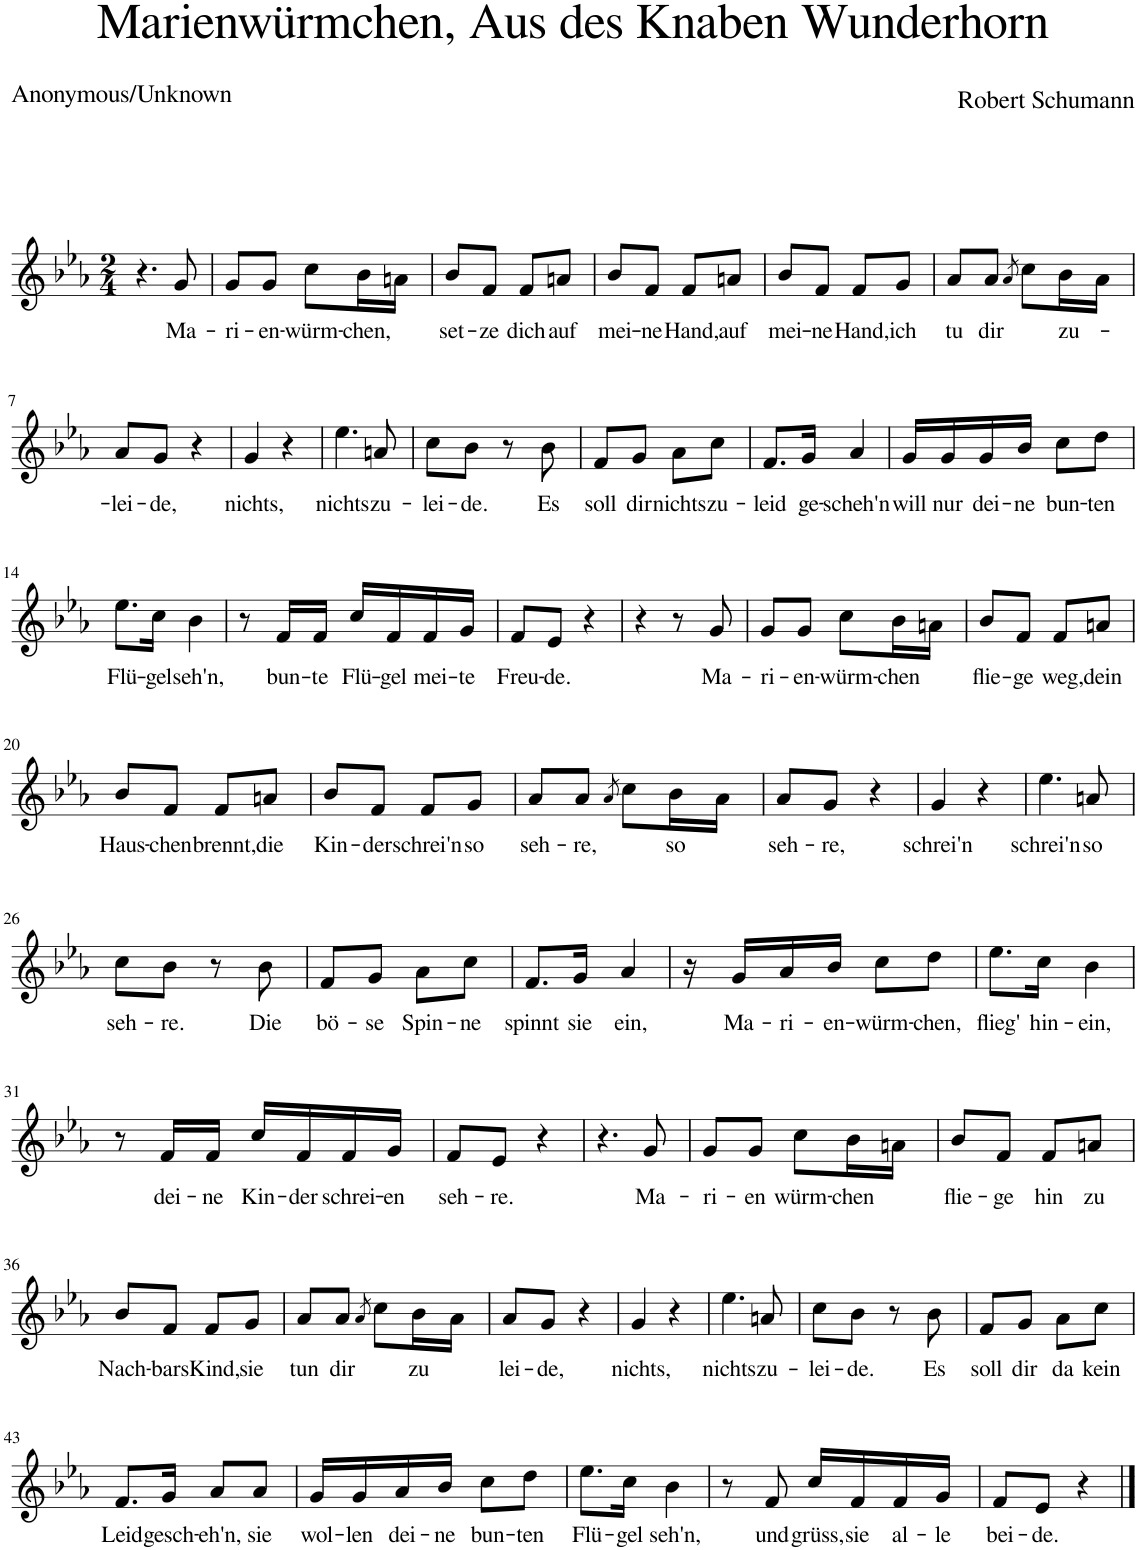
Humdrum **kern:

**kern	**text
*part1	*part1
*staff1	*staff1
*I"Piano	*
*I'Pno	*
*clefG2	*
*k[b-e-a-]	*
*M2/4	*
=1	=1
4.r	.
!	!LO:LY:b
8g/	Ma-
=2	=2
!	!LO:LY:b
8g/L	-ri-
!	!LO:LY:b
8g/J	-en-
!	!LO:LY:b
8cc\L	-würm-
!	!LO:LY:b
16b-\L	-chen,
16an\JJ	.
=3	=3
!	!LO:LY:b
8b-/L	set-
!	!LO:LY:b
8f/J	-ze
!	!LO:LY:b
8f/L	dich
!	!LO:LY:b
8an/J	auf
=4	=4
!	!LO:LY:b
8b-/L	mei-
!	!LO:LY:b
8f/J	-ne
!	!LO:LY:b
8f/L	Hand,
!	!LO:LY:b
8an/J	auf
=5	=5
!	!LO:LY:b
8b-/L	mei-
!	!LO:LY:b
8f/J	-ne
!	!LO:LY:b
8f/L	Hand,
!	!LO:LY:b
8g/J	ich
=6	=6
!	!LO:LY:b
8a-/L	tu
!	!LO:LY:b
8a-/J	dir
8qa-/	.
8cc\L	.
!	!LO:LY:b
16b-\L	zu-
16a-\JJ	.
!!LO:LB:g=z
=7	=7
!	!LO:LY:b
8a-/L	-lei-
!	!LO:LY:b
8g/J	-de,
4r	.
=8	=8
!	!LO:LY:b
4g/	nichts,
4r	.
=9	=9
!	!LO:LY:b
4.ee-\	nichts
!	!LO:LY:b
8an/	zu-
=10	=10
!	!LO:LY:b
8cc\L	-lei-
!	!LO:LY:b
8b-\J	-de.
8r	.
!	!LO:LY:b
8b-\	Es
=11	=11
!	!LO:LY:b
8f/L	soll
!	!LO:LY:b
8g/J	dir
!	!LO:LY:b
8a-\L	nichts
!	!LO:LY:b
8cc\J	zu-
=12	=12
!	!LO:LY:b
8.f/L	-leid
!	!LO:LY:b
16g/Jk	ge-
!	!LO:LY:b
4a-/	-scheh'n
=13	=13
!	!LO:LY:b
16g/LL	will
!	!LO:LY:b
16g/	nur
!	!LO:LY:b
16g/	dei-
!	!LO:LY:b
16b-/JJ	-ne
!	!LO:LY:b
8cc\L	bun-
!	!LO:LY:b
8dd\J	-ten
!!LO:LB:g=z
=14	=14
!	!LO:LY:b
8.ee-\L	Flü-
!	!LO:LY:b
16cc\Jk	-gel
!	!LO:LY:b
4b-\	seh'n,
=15	=15
8r	.
!	!LO:LY:b
16f/LL	bun-
!	!LO:LY:b
16f/JJ	-te
!	!LO:LY:b
16cc/LL	Flü-
!	!LO:LY:b
16f/	-gel
!	!LO:LY:b
16f/	mei-
!	!LO:LY:b
16g/JJ	-te
=16	=16
!	!LO:LY:b
8f/L	Freu-
!	!LO:LY:b
8e-/J	-de.
4r	.
=17	=17
4r	.
8r	.
!	!LO:LY:b
8g/	Ma-
=18	=18
!	!LO:LY:b
8g/L	-ri-
!	!LO:LY:b
8g/J	-en-
!	!LO:LY:b
8cc\L	-würm-
!	!LO:LY:b
16b-\L	-chen
16an\JJ	.
=19	=19
!	!LO:LY:b
8b-/L	flie-
!	!LO:LY:b
8f/J	-ge
!	!LO:LY:b
8f/L	weg,
!	!LO:LY:b
8an/J	dein
!!LO:LB:g=z
=20	=20
!	!LO:LY:b
8b-/L	Haus-
!	!LO:LY:b
8f/J	-chen
!	!LO:LY:b
8f/L	brennt,
!	!LO:LY:b
8an/J	die
=21	=21
!	!LO:LY:b
8b-/L	Kin-
!	!LO:LY:b
8f/J	-der
!	!LO:LY:b
8f/L	schrei'n
!	!LO:LY:b
8g/J	so
=22	=22
!	!LO:LY:b
8a-/L	seh-
!	!LO:LY:b
8a-/J	-re,
8qa-/	.
8cc\L	.
!	!LO:LY:b
16b-\L	so
16a-\JJ	.
=23	=23
!	!LO:LY:b
8a-/L	seh-
!	!LO:LY:b
8g/J	-re,
4r	.
=24	=24
!	!LO:LY:b
4g/	schrei'n
4r	.
=25	=25
!	!LO:LY:b
4.ee-\	schrei'n
!	!LO:LY:b
8an/	so
!!LO:LB:g=z
=26	=26
!	!LO:LY:b
8cc\L	seh-
!	!LO:LY:b
8b-\J	-re.
8r	.
!	!LO:LY:b
8b-\	Die
=27	=27
!	!LO:LY:b
8f/L	bö-
!	!LO:LY:b
8g/J	-se
!	!LO:LY:b
8a-\L	Spin-
!	!LO:LY:b
8cc\J	-ne
=28	=28
!	!LO:LY:b
8.f/L	spinnt
!	!LO:LY:b
16g/Jk	sie
!	!LO:LY:b
4a-/	ein,
=29	=29
16r	.
!	!LO:LY:b
16g/LL	Ma-
!	!LO:LY:b
16a-/	-ri-
!	!LO:LY:b
16b-/JJ	-en-
!	!LO:LY:b
8cc\L	-würm-
!	!LO:LY:b
8dd\J	-chen,
=30	=30
!	!LO:LY:b
8.ee-\L	flieg'
!	!LO:LY:b
16cc\Jk	hin-
!	!LO:LY:b
4b-\	-ein,
!!LO:LB:g=z
=31	=31
8r	.
!	!LO:LY:b
16f/LL	dei-
!	!LO:LY:b
16f/JJ	-ne
!	!LO:LY:b
16cc/LL	Kin-
!	!LO:LY:b
16f/	-der
!	!LO:LY:b
16f/	schrei-
!	!LO:LY:b
16g/JJ	-en
=32	=32
!	!LO:LY:b
8f/L	seh-
!	!LO:LY:b
8e-/J	-re.
4r	.
=33	=33
4.r	.
!	!LO:LY:b
8g/	Ma-
=34	=34
!	!LO:LY:b
8g/L	-ri-
!	!LO:LY:b
8g/J	-en
!	!LO:LY:b
8cc\L	-würm-
!	!LO:LY:b
16b-\L	-chen
16an\JJ	.
=35	=35
!	!LO:LY:b
8b-/L	flie-
!	!LO:LY:b
8f/J	-ge
!	!LO:LY:b
8f/L	hin
!	!LO:LY:b
8an/J	zu
!!LO:LB:g=z
=36	=36
!	!LO:LY:b
8b-/L	Nach-
!	!LO:LY:b
8f/J	-bars
!	!LO:LY:b
8f/L	Kind,
!	!LO:LY:b
8g/J	sie
=37	=37
!	!LO:LY:b
8a-/L	tun
!	!LO:LY:b
8a-/J	dir
8qa-/	.
8cc\L	.
!	!LO:LY:b
16b-\L	zu
16a-\JJ	.
=38	=38
!	!LO:LY:b
8a-/L	lei-
!	!LO:LY:b
8g/J	-de,
4r	.
=39	=39
!	!LO:LY:b
4g/	nichts,
4r	.
=40	=40
!	!LO:LY:b
4.ee-\	nichts
!	!LO:LY:b
8an/	zu-
=41	=41
!	!LO:LY:b
8cc\L	-lei-
!	!LO:LY:b
8b-\J	-de.
8r	.
!	!LO:LY:b
8b-\	Es
=42	=42
!	!LO:LY:b
8f/L	soll
!	!LO:LY:b
8g/J	dir
!	!LO:LY:b
8a-\L	da
!	!LO:LY:b
8cc\J	kein
!!LO:LB:g=z
=43	=43
!	!LO:LY:b
8.f/L	Leid
!	!LO:LY:b
16g/Jk	gesch-
!	!LO:LY:b
8a-/L	-eh'n,
!	!LO:LY:b
8a-/J	sie
=44	=44
!	!LO:LY:b
16g/LL	wol-
!	!LO:LY:b
16g/	-len
!	!LO:LY:b
16a-/	dei-
!	!LO:LY:b
16b-/JJ	-ne
!	!LO:LY:b
8cc\L	bun-
!	!LO:LY:b
8dd\J	-ten
=45	=45
!	!LO:LY:b
8.ee-\L	Flü-
!	!LO:LY:b
16cc\Jk	-gel
!	!LO:LY:b
4b-\	seh'n,
=46	=46
8r	.
!	!LO:LY:b
8f/	und
!	!LO:LY:b
16cc/LL	grüss,
!	!LO:LY:b
16f/	sie
!	!LO:LY:b
16f/	al-
!	!LO:LY:b
16g/JJ	-le
=47	=47
!	!LO:LY:b
8f/L	bei-
!	!LO:LY:b
8e-/J	-de.
4r	.
==	==
*-	*-
